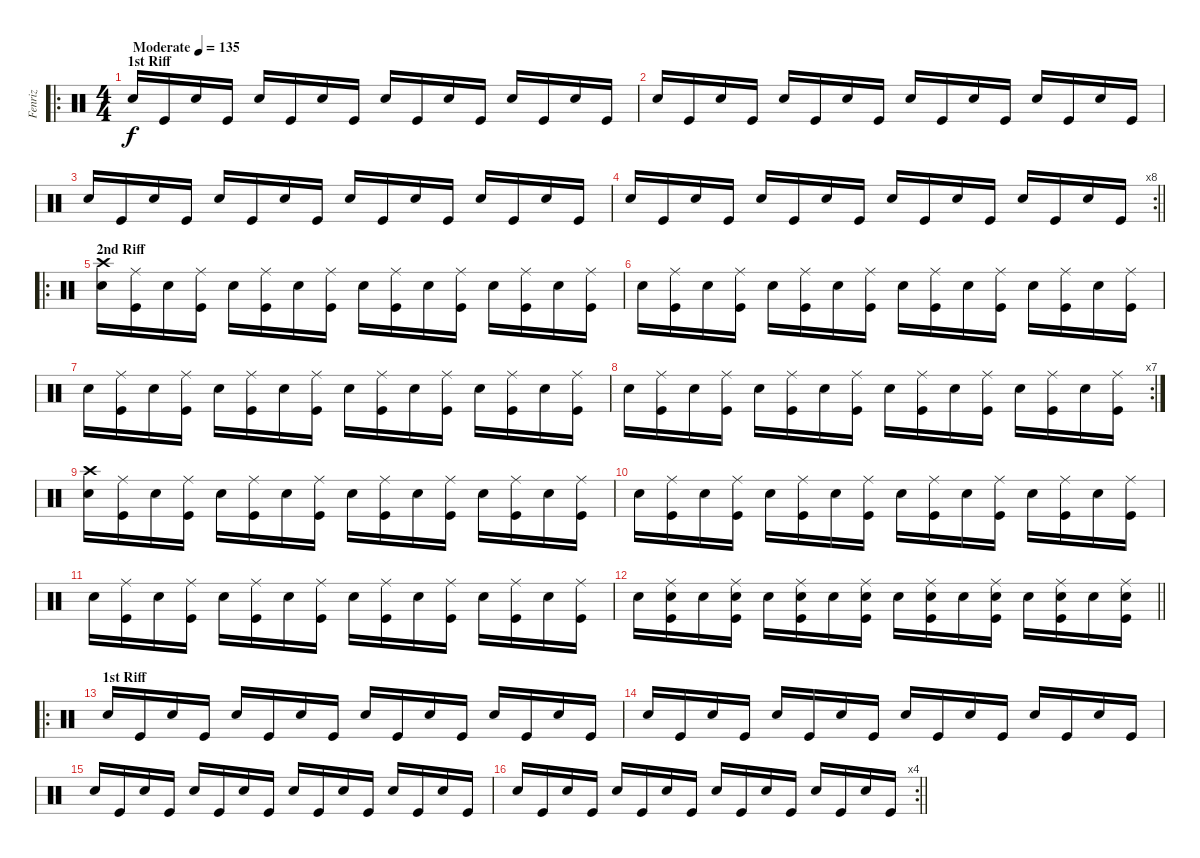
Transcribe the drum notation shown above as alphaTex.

\track ("Fenriz" "Fenriz") {instrument percussion}
\staff {score}
\articulation defaults
\ro
\ts (4 4)
\section ("" "1st Riff")
\tempo (135 "Moderate")
\clef neutral
\ks c "Snare (hit) 2".16{dy f} "Kick (hit)".16 "Snare (hit) 2".16 "Kick (hit)".16 "Snare (hit) 2".16 "Kick (hit)".16 "Snare (hit) 2".16 "Kick (hit)".16 "Snare (hit) 2".16 "Kick (hit)".16 "Snare (hit) 2".16 "Kick (hit)".16 "Snare (hit) 2".16 "Kick (hit)".16 "Snare (hit) 2".16 "Kick (hit)".16
|
"Snare (hit) 2".16 "Kick (hit)".16 "Snare (hit) 2".16 "Kick (hit)".16 "Snare (hit) 2".16 "Kick (hit)".16 "Snare (hit) 2".16 "Kick (hit)".16 "Snare (hit) 2".16 "Kick (hit)".16 "Snare (hit) 2".16 "Kick (hit)".16 "Snare (hit) 2".16 "Kick (hit)".16 "Snare (hit) 2".16 "Kick (hit)".16 |
"Snare (hit) 2".16 "Kick (hit)".16 "Snare (hit) 2".16 "Kick (hit)".16 "Snare (hit) 2".16 "Kick (hit)".16 "Snare (hit) 2".16 "Kick (hit)".16 "Snare (hit) 2".16 "Kick (hit)".16 "Snare (hit) 2".16 "Kick (hit)".16 "Snare (hit) 2".16 "Kick (hit)".16 "Snare (hit) 2".16 "Kick (hit)".16 |
\rc 8
\barLineRight lightlight "Snare (hit) 2".16 "Kick (hit)".16 "Snare (hit) 2".16 "Kick (hit)".16 "Snare (hit) 2".16 "Kick (hit)".16 "Snare (hit) 2".16 "Kick (hit)".16 "Snare (hit) 2".16 "Kick (hit)".16 "Snare (hit) 2".16 "Kick (hit)".16 "Snare (hit) 2".16 "Kick (hit)".16 "Snare (hit) 2".16 "Kick (hit)".16
|
\ro
\section ("" "2nd Riff")
("Crash high (hit)" "Snare (hit) 2").16 ("Ride (middle)" "Kick (hit)").16 "Snare (hit) 2".16 ("Ride (middle)" "Kick (hit)").16 "Snare (hit) 2".16 ("Ride (middle)" "Kick (hit)").16 "Snare (hit) 2".16 ("Ride (middle)" "Kick (hit)").16 "Snare (hit) 2".16 ("Ride (middle)" "Kick (hit)").16 "Snare (hit) 2".16 ("Ride (middle)" "Kick (hit)").16 "Snare (hit) 2".16 ("Ride (middle)" "Kick (hit)").16 "Snare (hit) 2".16 ("Ride (middle)" "Kick (hit)").16 |
"Snare (hit) 2".16 ("Ride (middle)" "Kick (hit)").16 "Snare (hit) 2".16 ("Ride (middle)" "Kick (hit)").16 "Snare (hit) 2".16 ("Ride (middle)" "Kick (hit)").16 "Snare (hit) 2".16 ("Ride (middle)" "Kick (hit)").16 "Snare (hit) 2".16 ("Ride (middle)" "Kick (hit)").16 "Snare (hit) 2".16 ("Ride (middle)" "Kick (hit)").16 "Snare (hit) 2".16 ("Ride (middle)" "Kick (hit)").16 "Snare (hit) 2".16 ("Ride (middle)" "Kick (hit)").16 |
"Snare (hit) 2".16 ("Ride (middle)" "Kick (hit)").16 "Snare (hit) 2".16 ("Ride (middle)" "Kick (hit)").16 "Snare (hit) 2".16 ("Ride (middle)" "Kick (hit)").16 "Snare (hit) 2".16 ("Ride (middle)" "Kick (hit)").16 "Snare (hit) 2".16 ("Ride (middle)" "Kick (hit)").16 "Snare (hit) 2".16 ("Ride (middle)" "Kick (hit)").16 "Snare (hit) 2".16 ("Ride (middle)" "Kick (hit)").16 "Snare (hit) 2".16 ("Ride (middle)" "Kick (hit)").16 |
\rc 7 "Snare (hit) 2".16
("Ride (middle)" "Kick (hit)").16 "Snare (hit) 2".16 ("Ride (middle)" "Kick (hit)").16 "Snare (hit) 2".16 ("Ride (middle)" "Kick (hit)").16 "Snare (hit) 2".16 ("Ride (middle)" "Kick (hit)").16 "Snare (hit) 2".16 ("Ride (middle)" "Kick (hit)").16 "Snare (hit) 2".16 ("Ride (middle)" "Kick (hit)").16 "Snare (hit) 2".16 ("Ride (middle)" "Kick (hit)").16 "Snare (hit) 2".16 ("Ride (middle)" "Kick (hit)").16 |
("Crash high (hit)" "Snare (hit) 2").16 ("Ride (middle)" "Kick (hit)").16 "Snare (hit) 2".16 ("Ride (middle)" "Kick (hit)").16 "Snare (hit) 2".16 ("Ride (middle)" "Kick (hit)").16 "Snare (hit) 2".16 ("Ride (middle)" "Kick (hit)").16 "Snare (hit) 2".16 ("Ride (middle)" "Kick (hit)").16 "Snare (hit) 2".16 ("Ride (middle)" "Kick (hit)").16 "Snare (hit) 2".16 ("Ride (middle)" "Kick (hit)").16 "Snare (hit) 2".16 ("Ride (middle)" "Kick (hit)").16 |
"Snare (hit) 2".16 ("Ride (middle)" "Kick (hit)").16 "Snare (hit) 2".16 ("Ride (middle)" "Kick (hit)").16 "Snare (hit) 2".16 ("Ride (middle)" "Kick (hit)").16 "Snare (hit) 2".16 ("Ride (middle)" "Kick (hit)").16 "Snare (hit) 2".16 ("Ride (middle)" "Kick (hit)").16 "Snare (hit) 2".16 ("Ride (middle)" "Kick (hit)").16 "Snare (hit) 2".16 ("Ride (middle)" "Kick (hit)").16 "Snare (hit) 2".16 ("Ride (middle)" "Kick (hit)").16 |
"Snare (hit) 2".16 ("Ride (middle)" "Kick (hit)").16 "Snare (hit) 2".16 ("Ride (middle)" "Kick (hit)").16 "Snare (hit) 2".16 ("Ride (middle)" "Kick (hit)").16 "Snare (hit) 2".16 ("Ride (middle)" "Kick (hit)").16 "Snare (hit) 2".16 ("Ride (middle)" "Kick (hit)").16 "Snare (hit) 2".16 ("Ride (middle)" "Kick (hit)").16 "Snare (hit) 2".16 ("Ride (middle)" "Kick (hit)").16 "Snare (hit) 2".16 ("Ride (middle)" "Kick (hit)").16 |
\barLineRight lightlight "Snare (hit) 2".16
("Ride (middle)" "Snare (hit) 2" "Kick (hit)").16 "Snare (hit) 2".16 ("Ride (middle)" "Snare (hit) 2" "Kick (hit)").16 "Snare (hit) 2".16 ("Ride (middle)" "Snare (hit) 2" "Kick (hit)").16 "Snare (hit) 2".16 ("Ride (middle)" "Snare (hit) 2" "Kick (hit)").16 "Snare (hit) 2".16 ("Ride (middle)" "Snare (hit) 2" "Kick (hit)").16 "Snare (hit) 2".16 ("Ride (middle)" "Snare (hit) 2" "Kick (hit)").16 "Snare (hit) 2".16 ("Ride (middle)" "Snare (hit) 2" "Kick (hit)").16 "Snare (hit) 2".16 ("Ride (middle)" "Snare (hit) 2" "Kick (hit)").16 |
\ro
\section ("" "1st Riff")
"Snare (hit) 2".16 "Kick (hit)".16 "Snare (hit) 2".16 "Kick (hit)".16 "Snare (hit) 2".16 "Kick (hit)".16 "Snare (hit) 2".16 "Kick (hit)".16 "Snare (hit) 2".16 "Kick (hit)".16 "Snare (hit) 2".16 "Kick (hit)".16 "Snare (hit) 2".16 "Kick (hit)".16 "Snare (hit) 2".16 "Kick (hit)".16 |
"Snare (hit) 2".16 "Kick (hit)".16 "Snare (hit) 2".16 "Kick (hit)".16 "Snare (hit) 2".16 "Kick (hit)".16 "Snare (hit) 2".16 "Kick (hit)".16 "Snare (hit) 2".16 "Kick (hit)".16 "Snare (hit) 2".16 "Kick (hit)".16 "Snare (hit) 2".16 "Kick (hit)".16 "Snare (hit) 2".16 "Kick (hit)".16 |
"Snare (hit) 2".16 "Kick (hit)".16 "Snare (hit) 2".16 "Kick (hit)".16 "Snare (hit) 2".16 "Kick (hit)".16 "Snare (hit) 2".16 "Kick (hit)".16 "Snare (hit) 2".16 "Kick (hit)".16 "Snare (hit) 2".16 "Kick (hit)".16 "Snare (hit) 2".16 "Kick (hit)".16 "Snare (hit) 2".16 "Kick (hit)".16 |
\rc 4
\barLineRight lightlight "Snare (hit) 2".16 "Kick (hit)".16 "Snare (hit) 2".16 "Kick (hit)".16 "Snare (hit) 2".16 "Kick (hit)".16 "Snare (hit) 2".16 "Kick (hit)".16 "Snare (hit) 2".16 "Kick (hit)".16 "Snare (hit) 2".16 "Kick (hit)".16 "Snare (hit) 2".16 "Kick (hit)".16 "Snare (hit) 2".16 "Kick (hit)".16
